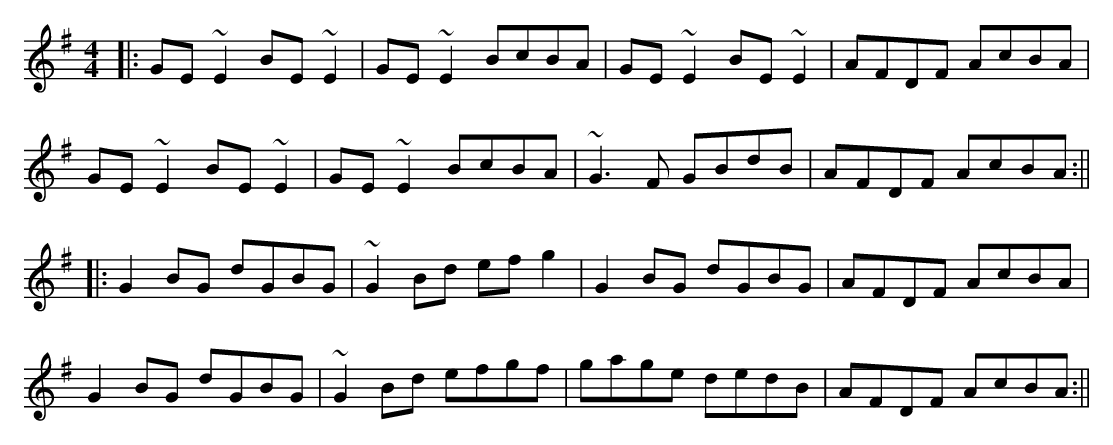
X:1
M:4/4
K:Emin
|:GE ~E2 BE ~E2|GE ~E2 BcBA|GE ~E2 BE ~E2|AFDF AcBA|
GE ~E2 BE ~E2|GE ~E2 BcBA|~G3 F GBdB|AFDF AcBA:||
|:G2 BG dGBG|~G2 Bd efg2|G2 BG dGBG|AFDF AcBA|
G2 BG dGBG|~G2 Bd efgf|gage dedB|AFDF AcBA:||
